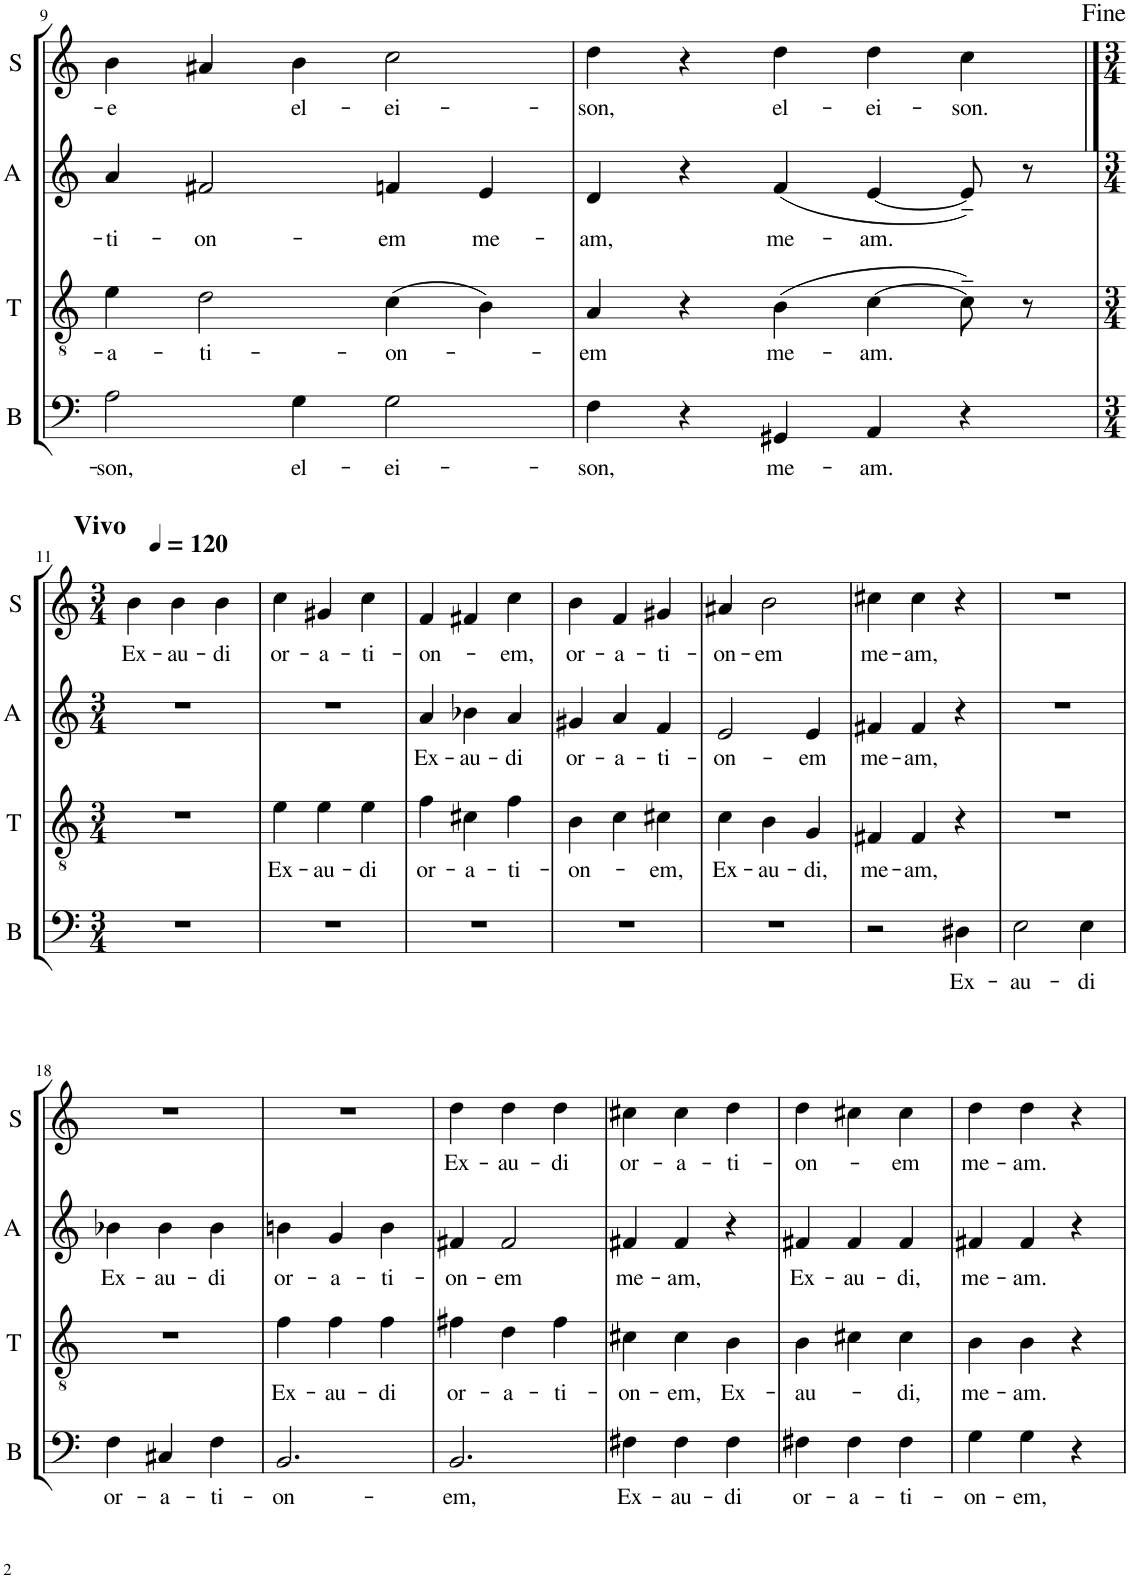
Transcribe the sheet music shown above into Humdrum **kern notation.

**kern	**text	**kern	**text	**kern	**text	**kern	**text
*part4	*part4	*part3	*part3	*part2	*part2	*part1	*part1
*staff4	*staff4	*staff3	*staff3	*staff2	*staff2	*staff1	*staff1
*I"Bass	*	*I"Tenor	*	*I"Alto	*	*I"Soprano	*
*I'B	*	*I'T	*	*I'A	*	*I'S	*
!!LO:PB:g=z
*clefF4	*	*clefGv2	*	*clefG2	*	*clefG2	*
*k[]	*	*k[]	*	*k[]	*	*k[]	*
*M5/4	*	*M5/4	*	*M5/4	*	*M5/4	*
=9	=9	=9	=9	=9	=9	=9	=9
!	!LO:LY:b	!	!LO:LY:b	!	!LO:LY:b	!	!LO:LY:b
2A\	-son,	4e\	-a-	4a/	-ti-	4b\	-e
!	!	!	!LO:LY:b	!	!LO:LY:b	!	!
.	.	2d\	-ti-	2f#X/	-on-	4a#X/	.
!	!LO:LY:b	!	!	!	!	!	!LO:LY:b
4G\	el-	.	.	.	.	4b\	el-
!	!LO:LY:b	!	!LO:LY:b	!	!LO:LY:b	!	!LO:LY:b
2G\	-ei-	(4c\	-on-	4fn/	-em	2cc\	-ei-
!	!	!	!	!	!LO:LY:b	!	!
.	.	4B\)	.	4e/	me-	.	.
=10	=10	=10	=10	=10	=10	=10	=10
!	!LO:LY:b	!	!LO:LY:b	!	!LO:LY:b	!	!LO:LY:b
4F\	-son,	4A/	-em	4d/	-am,	4dd\	-son,
4r	.	4r	.	4r	.	4r	.
!	!LO:LY:b	!	!LO:LY:b	!	!LO:LY:b	!	!LO:LY:b
4GG#X/	me-	(4B\	me-	(4f/	me-	4dd\	el-
!	!LO:LY:b	!	!LO:LY:b	!	!LO:LY:b	!	!LO:LY:b
4AA/	-am.	[4c\	-am.	[4e/	-am.	4dd\	-ei-
!	!	!	!	!	!	!	!LO:LY:b
4r	.	8c~\])	.	8e~/])	.	4cc\	-son.
.	.	8r	.	8r	.	.	.
!!LO:LB:g=z
==11	==11	==11	==11	==11	==11	==11	==11
*M3/4	*	*M3/4	*	*M3/4	*	*M3/4	*
!	!	!	!	!	!	!LO:TX:a:B:t=Vivo	!
!	!	!	!	!	!	!	!LO:LY:b
2.r	.	2.r	.	2.r	.	4b\	Ex-
*	*	*	*	*	*	*MM120	*
!	!	!	!	!	!	!	!LO:LY:b
.	.	.	.	.	.	4b\	-au-
!	!	!	!	!	!	!	!LO:LY:b
.	.	.	.	.	.	4b\	-di
=12	=12	=12	=12	=12	=12	=12	=12
!	!	!	!LO:LY:b	!	!	!	!LO:LY:b
2.r	.	4e\	Ex-	2.r	.	4cc\	or-
!	!	!	!LO:LY:b	!	!	!	!LO:LY:b
.	.	4e\	-au-	.	.	4g#X/	-a-
!	!	!	!LO:LY:b	!	!	!	!LO:LY:b
.	.	4e\	-di	.	.	4cc\	-ti-
=13	=13	=13	=13	=13	=13	=13	=13
!	!	!	!LO:LY:b	!	!LO:LY:b	!	!LO:LY:b
2.r	.	4f\	or-	4a/	Ex-	4f/	-on-
!	!	!	!LO:LY:b	!	!LO:LY:b	!	!
.	.	4c#X\	-a-	4b-X\	-au-	4f#X/	.
!	!	!	!LO:LY:b	!	!LO:LY:b	!	!LO:LY:b
.	.	4f\	-ti-	4a/	-di	4cc\	-em,
=14	=14	=14	=14	=14	=14	=14	=14
!	!	!	!LO:LY:b	!	!LO:LY:b	!	!LO:LY:b
2.r	.	4B\	-on-	4g#X/	or-	4b\	or-
!	!	!	!	!	!LO:LY:b	!	!LO:LY:b
.	.	4c\	.	4a/	-a-	4f/	-a-
!	!	!	!LO:LY:b	!	!LO:LY:b	!	!LO:LY:b
.	.	4c#X\	-em,	4f/	-ti-	4g#X/	-ti-
=15	=15	=15	=15	=15	=15	=15	=15
!	!	!	!LO:LY:b	!	!LO:LY:b	!	!LO:LY:b
2.r	.	4c\	Ex-	2e/	-on-	4a#X/	-on-
!	!	!	!LO:LY:b	!	!	!	!LO:LY:b
.	.	4B\	-au-	.	.	2b\	-em
!	!	!	!LO:LY:b	!	!LO:LY:b	!	!
.	.	4G/	-di,	4e/	-em	.	.
=16	=16	=16	=16	=16	=16	=16	=16
!	!	!	!LO:LY:b	!	!LO:LY:b	!	!LO:LY:b
2r	.	4F#X/	me-	4f#X/	me-	4cc#X\	me-
!	!	!	!LO:LY:b	!	!LO:LY:b	!	!LO:LY:b
.	.	4F#/	-am,	4f#/	-am,	4cc#\	-am,
!	!LO:LY:b	!	!	!	!	!	!
4D#X\	Ex-	4r	.	4r	.	4r	.
=17	=17	=17	=17	=17	=17	=17	=17
!	!LO:LY:b	!	!	!	!	!	!
2E\	-au-	2.r	.	2.r	.	2.r	.
!	!LO:LY:b	!	!	!	!	!	!
4E\	-di	.	.	.	.	.	.
!!LO:LB:g=z
=18	=18	=18	=18	=18	=18	=18	=18
!	!LO:LY:b	!	!	!	!LO:LY:b	!	!
4F\	or-	2.r	.	4b-X\	Ex-	2.r	.
!	!LO:LY:b	!	!	!	!LO:LY:b	!	!
4C#X/	-a-	.	.	4b-\	-au-	.	.
!	!LO:LY:b	!	!	!	!LO:LY:b	!	!
4F\	-ti-	.	.	4b-\	-di	.	.
=19	=19	=19	=19	=19	=19	=19	=19
!	!LO:LY:b	!	!LO:LY:b	!	!LO:LY:b	!	!
2.BB/	-on-	4f\	Ex-	4bn\	or-	2.r	.
!	!	!	!LO:LY:b	!	!LO:LY:b	!	!
.	.	4f\	-au-	4g/	-a-	.	.
!	!	!	!LO:LY:b	!	!LO:LY:b	!	!
.	.	4f\	-di	4b\	-ti-	.	.
=20	=20	=20	=20	=20	=20	=20	=20
!	!LO:LY:b	!	!LO:LY:b	!	!LO:LY:b	!	!LO:LY:b
2.BB/	-em,	4f#X\	or-	4f#X/	-on-	4dd\	Ex-
!	!	!	!LO:LY:b	!	!LO:LY:b	!	!LO:LY:b
.	.	4d\	-a-	2f#/	-em	4dd\	-au-
!	!	!	!LO:LY:b	!	!	!	!LO:LY:b
.	.	4f#\	-ti-	.	.	4dd\	-di
=21	=21	=21	=21	=21	=21	=21	=21
!	!LO:LY:b	!	!LO:LY:b	!	!LO:LY:b	!	!LO:LY:b
4F#X\	Ex-	4c#X\	-on-	4f#X/	me-	4cc#X\	or-
!	!LO:LY:b	!	!LO:LY:b	!	!LO:LY:b	!	!LO:LY:b
4F#\	-au-	4c#\	-em,	4f#/	-am,	4cc#\	-a-
!	!LO:LY:b	!	!LO:LY:b	!	!	!	!LO:LY:b
4F#\	-di	4B\	Ex-	4r	.	4dd\	-ti-
=22	=22	=22	=22	=22	=22	=22	=22
!	!LO:LY:b	!	!LO:LY:b	!	!LO:LY:b	!	!LO:LY:b
4F#X\	or-	4B\	-au-	4f#X/	Ex-	4dd\	-on-
!	!LO:LY:b	!	!	!	!LO:LY:b	!	!
4F#\	-a-	4c#X\	.	4f#/	-au-	4cc#X\	.
!	!LO:LY:b	!	!LO:LY:b	!	!LO:LY:b	!	!LO:LY:b
4F#\	-ti-	4c#\	-di,	4f#/	-di,	4cc#\	-em
=23	=23	=23	=23	=23	=23	=23	=23
!	!LO:LY:b	!	!LO:LY:b	!	!LO:LY:b	!	!LO:LY:b
4G\	-on-	4B\	me-	4f#X/	me-	4dd\	me-
!	!LO:LY:b	!	!LO:LY:b	!	!LO:LY:b	!	!LO:LY:b
4G\	-em,	4B\	-am.	4f#/	-am.	4dd\	-am.
4r	.	4r	.	4r	.	4r	.
=	=	=	=	=	=	=	=
*-	*-	*-	*-	*-	*-	*-	*-
